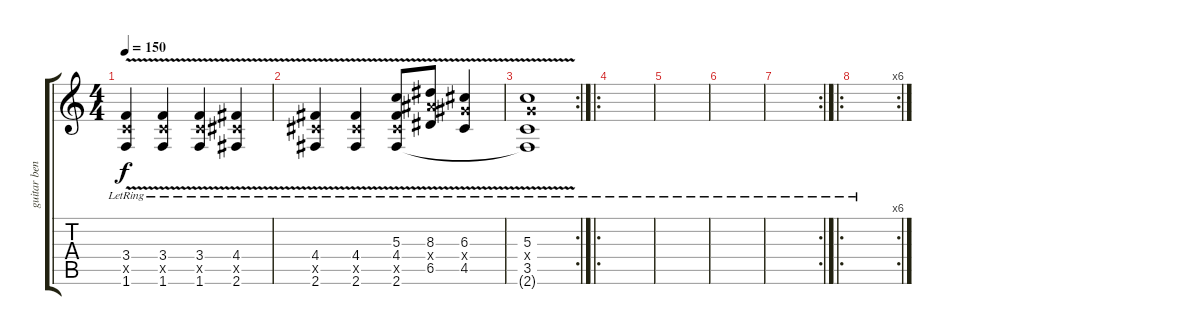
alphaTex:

\track ("guitar ben clean" "guitar ben") {instrument electricguitarclean}
\staff {score tabs}
\tuning (E4 B3 G3 D3 A2 E2) {hide}
\ts (4 4)
\tempo 150
\clef g2
\ks c
(3.4{lr} 3.5{x} 1.6{v lr}).4{dy f} (3.4{lr} 3.5{x} 1.6{v lr}).4 (3.4{lr} 3.5{x} 1.6{v lr}).4 (4.4{lr} 4.5{x} 2.6{v lr}).4 |
(4.4{lr} 4.5{x} 2.6{v lr}).4 (4.4{v lr} 4.5{x} 2.6{lr}).4 (5.3{t} 4.4{lr} 4.5{x} 2.6{v lr}).8 (8.3{lr} 8.4{x} 6.5{v lr}).8 (6.3{v lr} 6.4{x} 4.5{lr}).4 |
\rc 2
(5.3{v lr} 5.4{x} 3.5{lr} 2.6{t}).1 |
\ro
|
|
|
\rc 2
|
\ro
\rc 6
